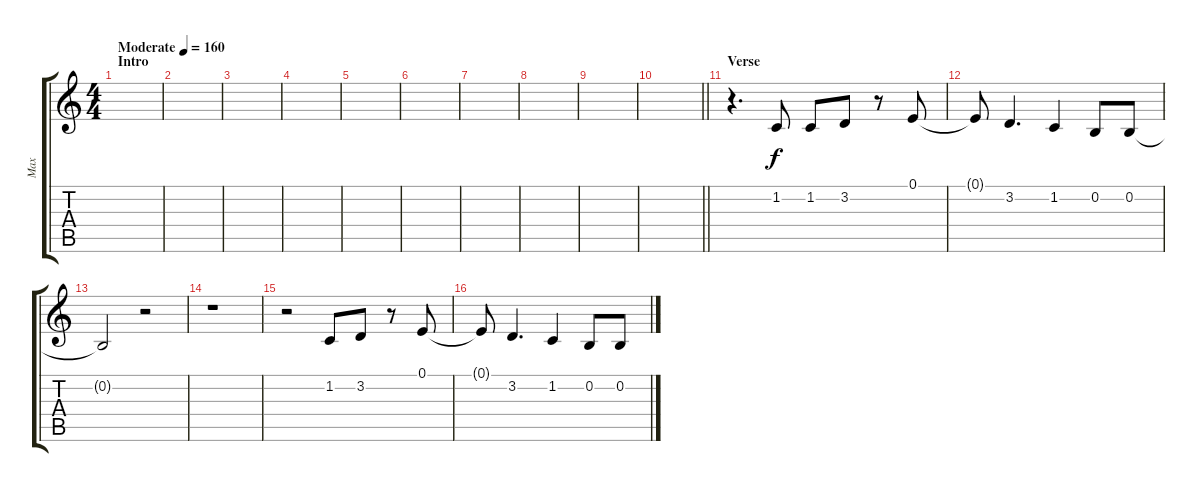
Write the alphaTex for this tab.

\track ("Max" "Max") {instrument choiraahs}
\staff {score tabs}
\tuning (E4 B3 G3 D3 A2 E2) {hide}
\ts (4 4)
\section ("" "Intro")
\tempo (160 "Moderate")
\clef g2
\ks c
|
|
|
|
|
|
|
|
|
\barLineRight lightlight
|
\section ("" "Verse")
r.4{d} 1.2.8 1.2.8 3.2.8 r.8 0.1.8 |
0.1{t}.8 3.2.4{d} 1.2.4 0.2.8 0.2.8 |
0.2{t}.2 r.2 |
r.1 |
r.2 1.2.8 3.2.8 r.8 0.1.8 |
0.1{t}.8 3.2.4{d} 1.2.4 0.2.8 0.2.8
